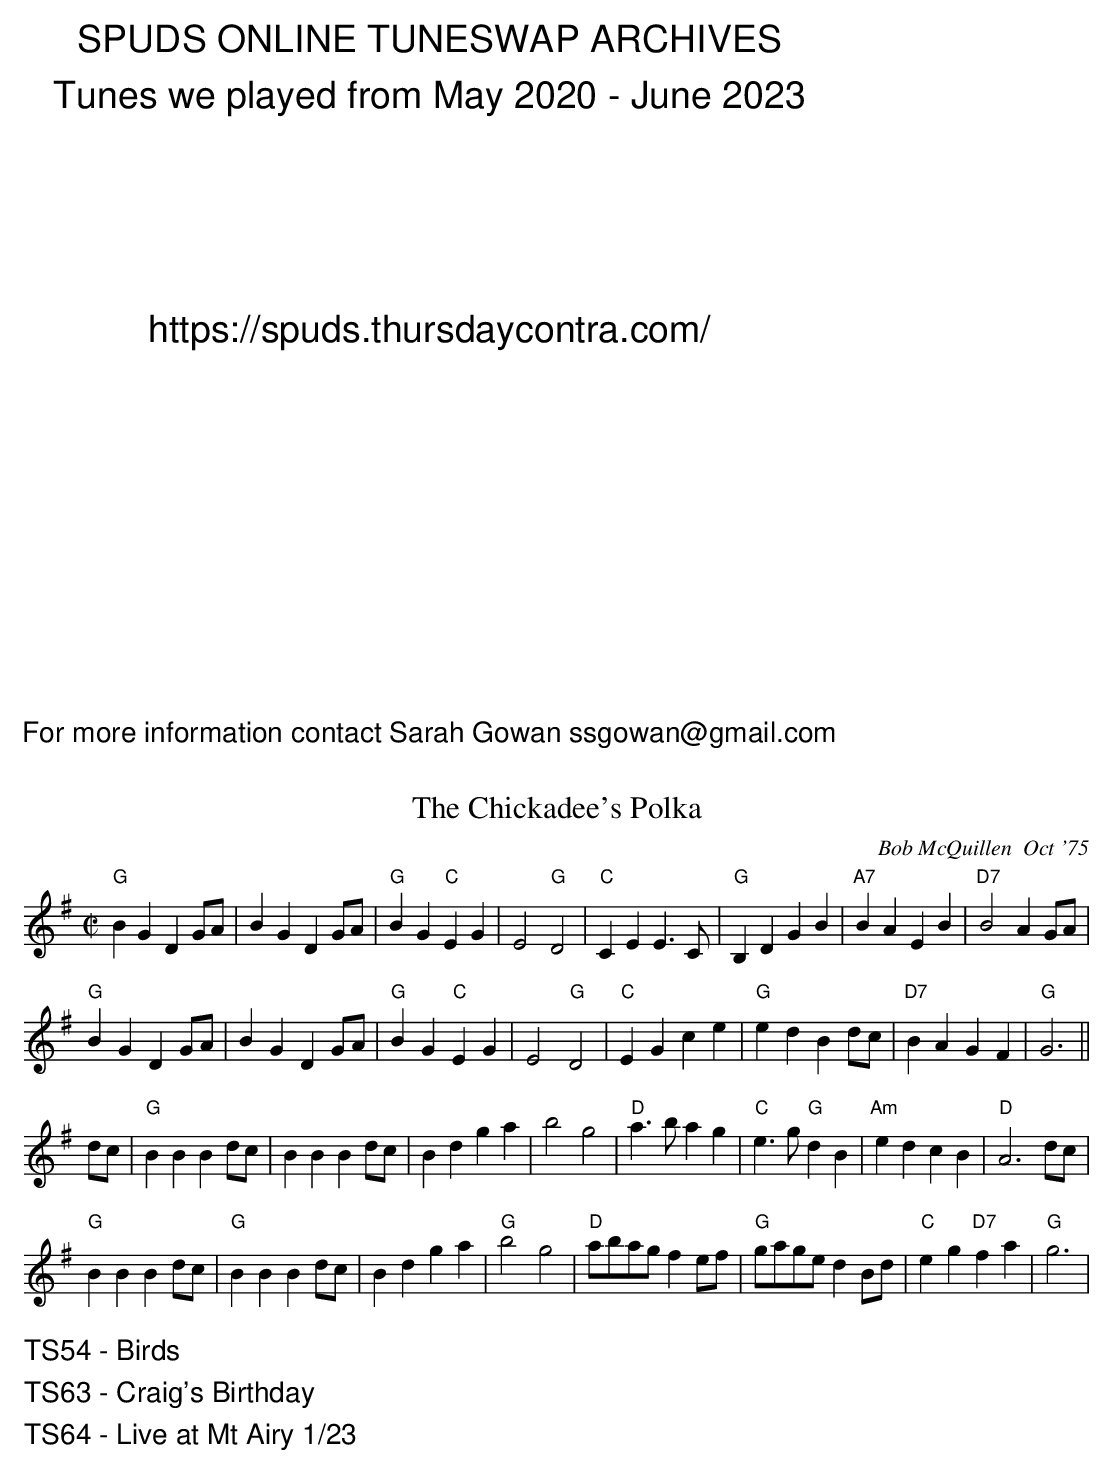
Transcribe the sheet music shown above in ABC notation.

X:1
T:Chickadee's Polka, The
C:Bob McQuillen  Oct '75
M:C|
K:G
"G"B2G2 D2GA| B2G2 D2GA| "G"B2G2 "C"E2G2| E4 "G"D4|\
"C"C2E2 E3C| "G"B,2D2 G2B2| "A7"B2A2 E2B2| "D7"B4 A2GA |
"G"B2G2 D2GA| B2G2 D2GA|"G" B2G2 "C"E2G2| E4 "G"D4|\
"C"E2G2 c2e2| "G"e2d2 B2dc| "D7"B2A2 G2F2| "G"G6 ||
dc| "G"B2B2 B2dc| B2B2 B2dc| B2d2 g2a2| b4 g4|\
"D"a3b a2g2| "C"e3g "G"d2B2| "Am"e2d2 c2B2| "D"A6 dc|
"G"B2B2 B2dc| "G"B2B2 B2dc| B2d2 g2a2| "G"b4 g4|\
"D"abag f2ef| "G"gage d2Bd| "C"e2g2 "D7"f2a2| "G"g6 |
